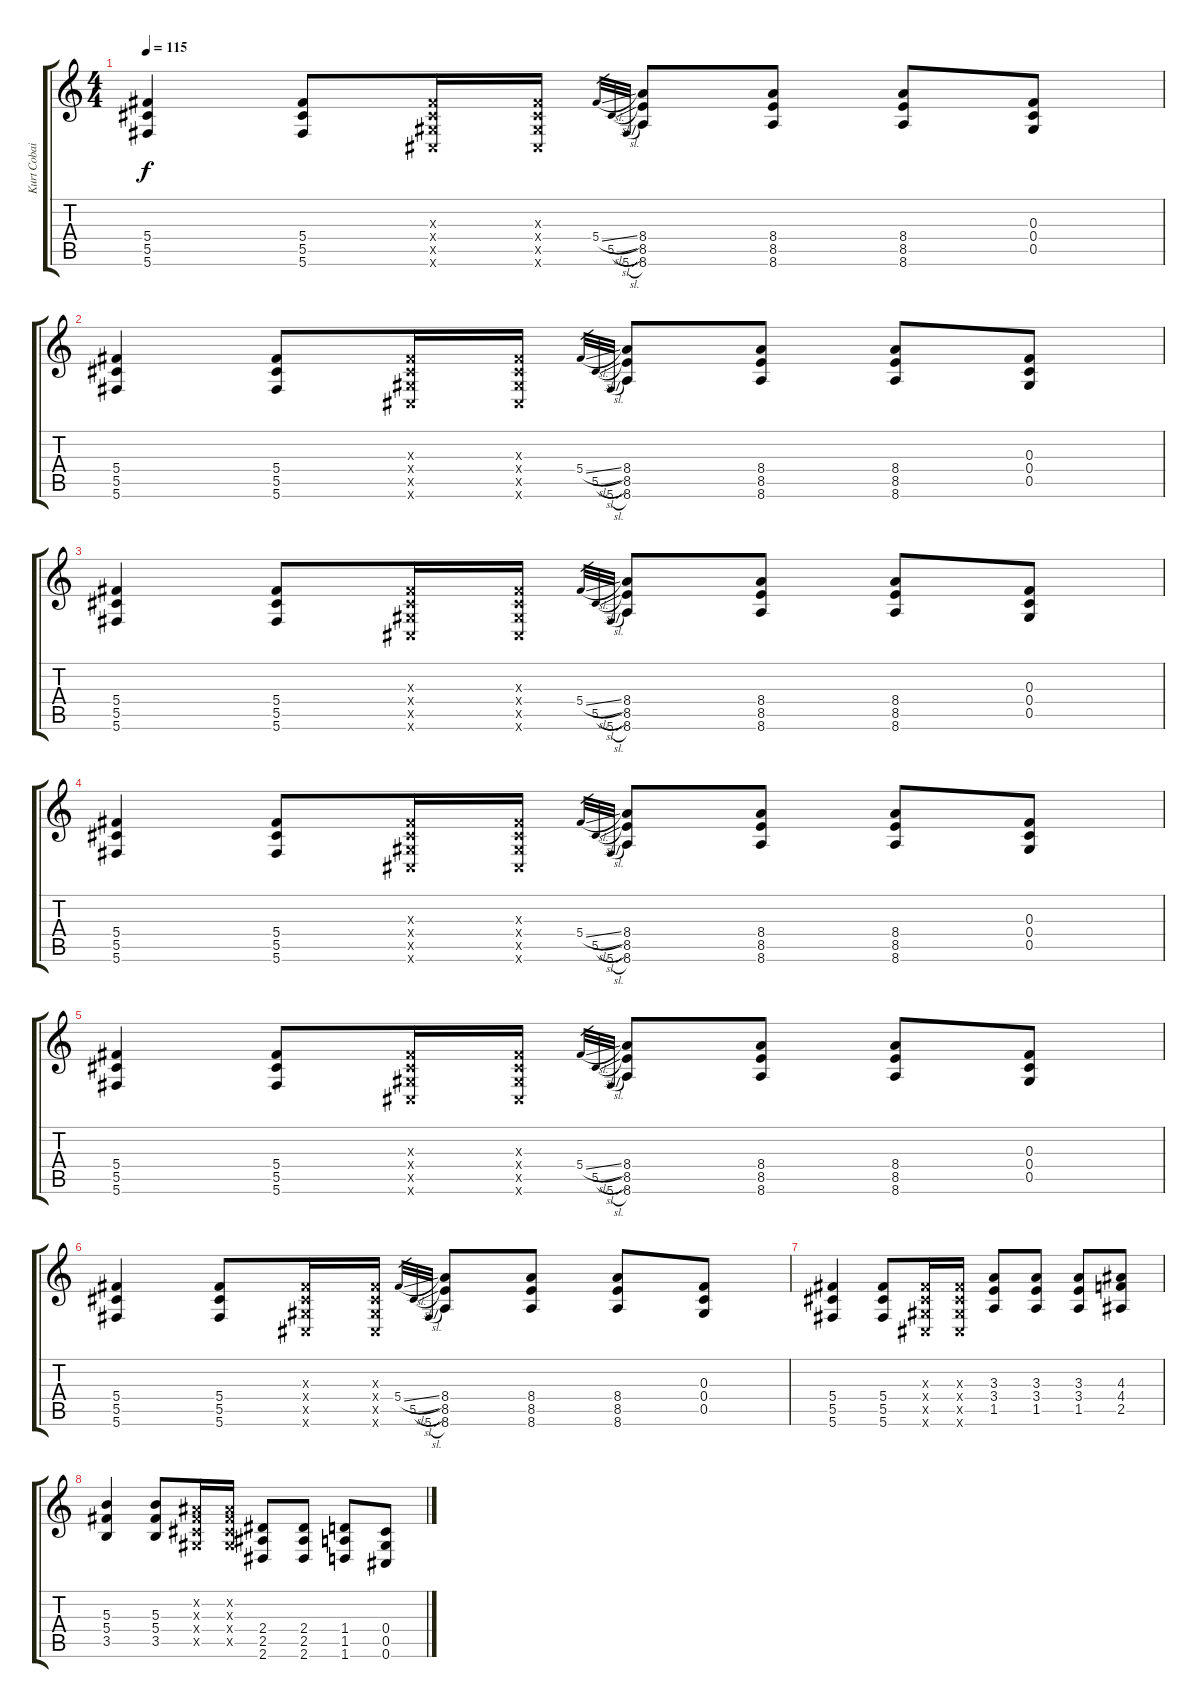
\track ("Kurt Cobain - Guitar I" "Kurt Cobai") {instrument distortionguitar}
\staff {score tabs}
\tuning (Eb4 Bb3 Gb3 Db3 Ab2 Db2) {hide}
\ts (4 4)
\tempo 115
\clef g2
\ks c
(5.4 5.5 5.6).4{dy f} (5.4 5.5 5.6).8 (0.3{x} 0.4{x} 0.5{x} 0.6{x}).16 (0.3{x} 0.4{x} 0.5{x} 0.6{x}).16 5.4{sl}.32{gr} 5.5{sl}.32{gr} 5.6{sl}.32{gr} (8.4 8.5 8.6).8 (8.4 8.5 8.6).8 (8.4 8.5 8.6).8 (0.3 0.4 0.5).8 |
(5.4 5.5 5.6).4 (5.4 5.5 5.6).8 (0.3{x} 0.4{x} 0.5{x} 0.6{x}).16 (0.3{x} 0.4{x} 0.5{x} 0.6{x}).16 5.4{sl}.32{gr} 5.5{sl}.32{gr} 5.6{sl}.32{gr} (8.4 8.5 8.6).8 (8.4 8.5 8.6).8 (8.4 8.5 8.6).8 (0.3 0.4 0.5).8 |
(5.4 5.5 5.6).4 (5.4 5.5 5.6).8 (0.3{x} 0.4{x} 0.5{x} 0.6{x}).16 (0.3{x} 0.4{x} 0.5{x} 0.6{x}).16 5.4{sl}.32{gr} 5.5{sl}.32{gr} 5.6{sl}.32{gr} (8.4 8.5 8.6).8 (8.4 8.5 8.6).8 (8.4 8.5 8.6).8 (0.3 0.4 0.5).8 |
(5.4 5.5 5.6).4 (5.4 5.5 5.6).8 (0.3{x} 0.4{x} 0.5{x} 0.6{x}).16 (0.3{x} 0.4{x} 0.5{x} 0.6{x}).16 5.4{sl}.32{gr} 5.5{sl}.32{gr} 5.6{sl}.32{gr} (8.4 8.5 8.6).8 (8.4 8.5 8.6).8 (8.4 8.5 8.6).8 (0.3 0.4 0.5).8 |
(5.4 5.5 5.6).4 (5.4 5.5 5.6).8 (0.3{x} 0.4{x} 0.5{x} 0.6{x}).16 (0.3{x} 0.4{x} 0.5{x} 0.6{x}).16 5.4{sl}.32{gr} 5.5{sl}.32{gr} 5.6{sl}.32{gr} (8.4 8.5 8.6).8 (8.4 8.5 8.6).8 (8.4 8.5 8.6).8 (0.3 0.4 0.5).8 |
(5.4 5.5 5.6).4 (5.4 5.5 5.6).8 (0.3{x} 0.4{x} 0.5{x} 0.6{x}).16 (0.3{x} 0.4{x} 0.5{x} 0.6{x}).16 5.4{sl}.32{gr} 5.5{sl}.32{gr} 5.6{sl}.32{gr} (8.4 8.5 8.6).8 (8.4 8.5 8.6).8 (8.4 8.5 8.6).8 (0.3 0.4 0.5).8 |
(5.4 5.5 5.6).4 (5.4 5.5 5.6).8 (0.3{x} 0.4{x} 0.5{x} 0.6{x}).16 (0.3{x} 0.4{x} 0.5{x} 0.6{x}).16 (3.3 3.4 1.5).8 (3.3 3.4 1.5).8 (3.3 3.4 1.5).8 (4.3 4.4 2.5).8 |
(5.3 5.4 3.5).4 (5.3 5.4 3.5).8 (0.2{x} 0.3{x} 0.4{x} 0.5{x}).16 (0.2{x} 0.3{x} 0.4{x} 0.5{x}).16 (2.4 2.5 2.6).8 (2.4 2.5 2.6).8 (1.4 1.5 1.6).8 (0.4 0.5 0.6).8
